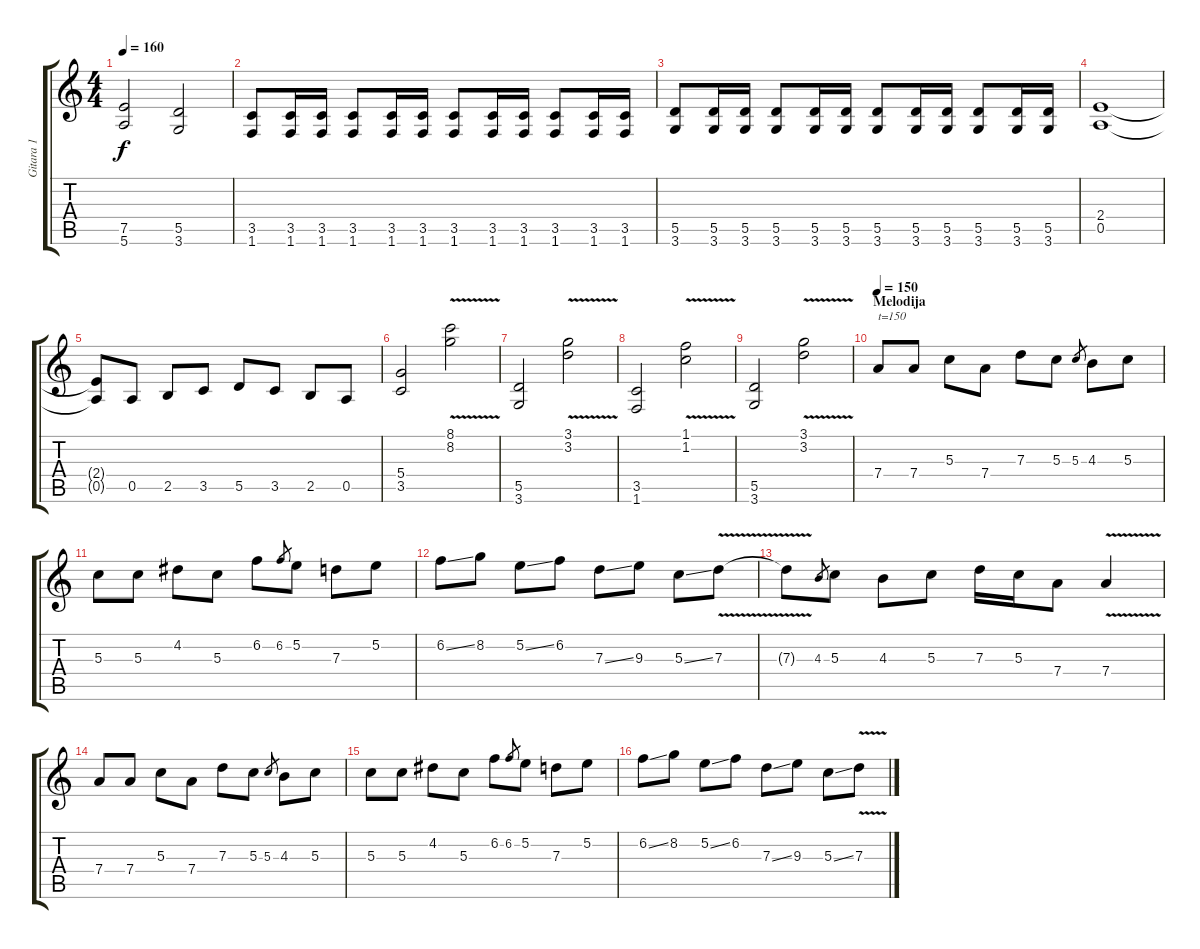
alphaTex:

\track ("Gitara 1" "Gitara 1") {instrument distortionguitar}
\staff {score tabs}
\tuning (E4 B3 G3 D3 A2 E2) {hide}
\ts (4 4)
\tempo 160
\clef g2
\ks c
(7.5 5.6).2{dy f} (5.5 3.6).2 |
(3.5 1.6).8 (3.5 1.6).16 (3.5 1.6).16 (3.5 1.6).8 (3.5 1.6).16 (3.5 1.6).16 (3.5 1.6).8 (3.5 1.6).16 (3.5 1.6).16 (3.5 1.6).8 (3.5 1.6).16 (3.5 1.6).16 |
(5.5 3.6).8 (5.5 3.6).16 (5.5 3.6).16 (5.5 3.6).8 (5.5 3.6).16 (5.5 3.6).16 (5.5 3.6).8 (5.5 3.6).16 (5.5 3.6).16 (5.5 3.6).8 (5.5 3.6).16 (5.5 3.6).16 |
(2.4 0.5).1 |
(2.4{t} 0.5{t}).8 0.5.8 2.5.8 3.5.8 5.5.8 3.5.8 2.5.8 0.5.8 |
(5.4 3.5).2 (8.1{v} 8.2{v}).2 |
(5.5 3.6).2 (3.1{v} 3.2{v}).2 |
(3.5 1.6).2 (1.1{v} 1.2{v}).2 |
(5.5 3.6).2 (3.1{v} 3.2{v}).2 |
\section ("" "Melodija")
\tempo 150
7.4.8{txt "t=150"} 7.4.8 5.3.8 7.4.8 7.3.8 5.3.8 5.3.8{gr} 4.3.8 5.3.8 |
5.3.8 5.3.8 4.2.8 5.3.8 6.2.8 6.2.8{gr} 5.2.8 7.3.8 5.2.8 |
6.2{ss}.8 8.2.8 5.2{ss}.8 6.2.8 7.3{ss}.8 9.3.8 5.3{ss}.8 7.3{v}.8 |
7.3{t}.8 4.3.8{gr} 5.3.8 4.3.8 5.3.8 7.3.16 5.3.16 7.4.8 7.4{v}.4 |
7.4.8 7.4.8 5.3.8 7.4.8 7.3.8 5.3.8 5.3.8{gr} 4.3.8 5.3.8 |
5.3.8 5.3.8 4.2.8 5.3.8 6.2.8 6.2.8{gr} 5.2.8 7.3.8 5.2.8 |
6.2{ss}.8 8.2.8 5.2{ss}.8 6.2.8 7.3{ss}.8 9.3.8 5.3{ss}.8 7.3{v}.8
